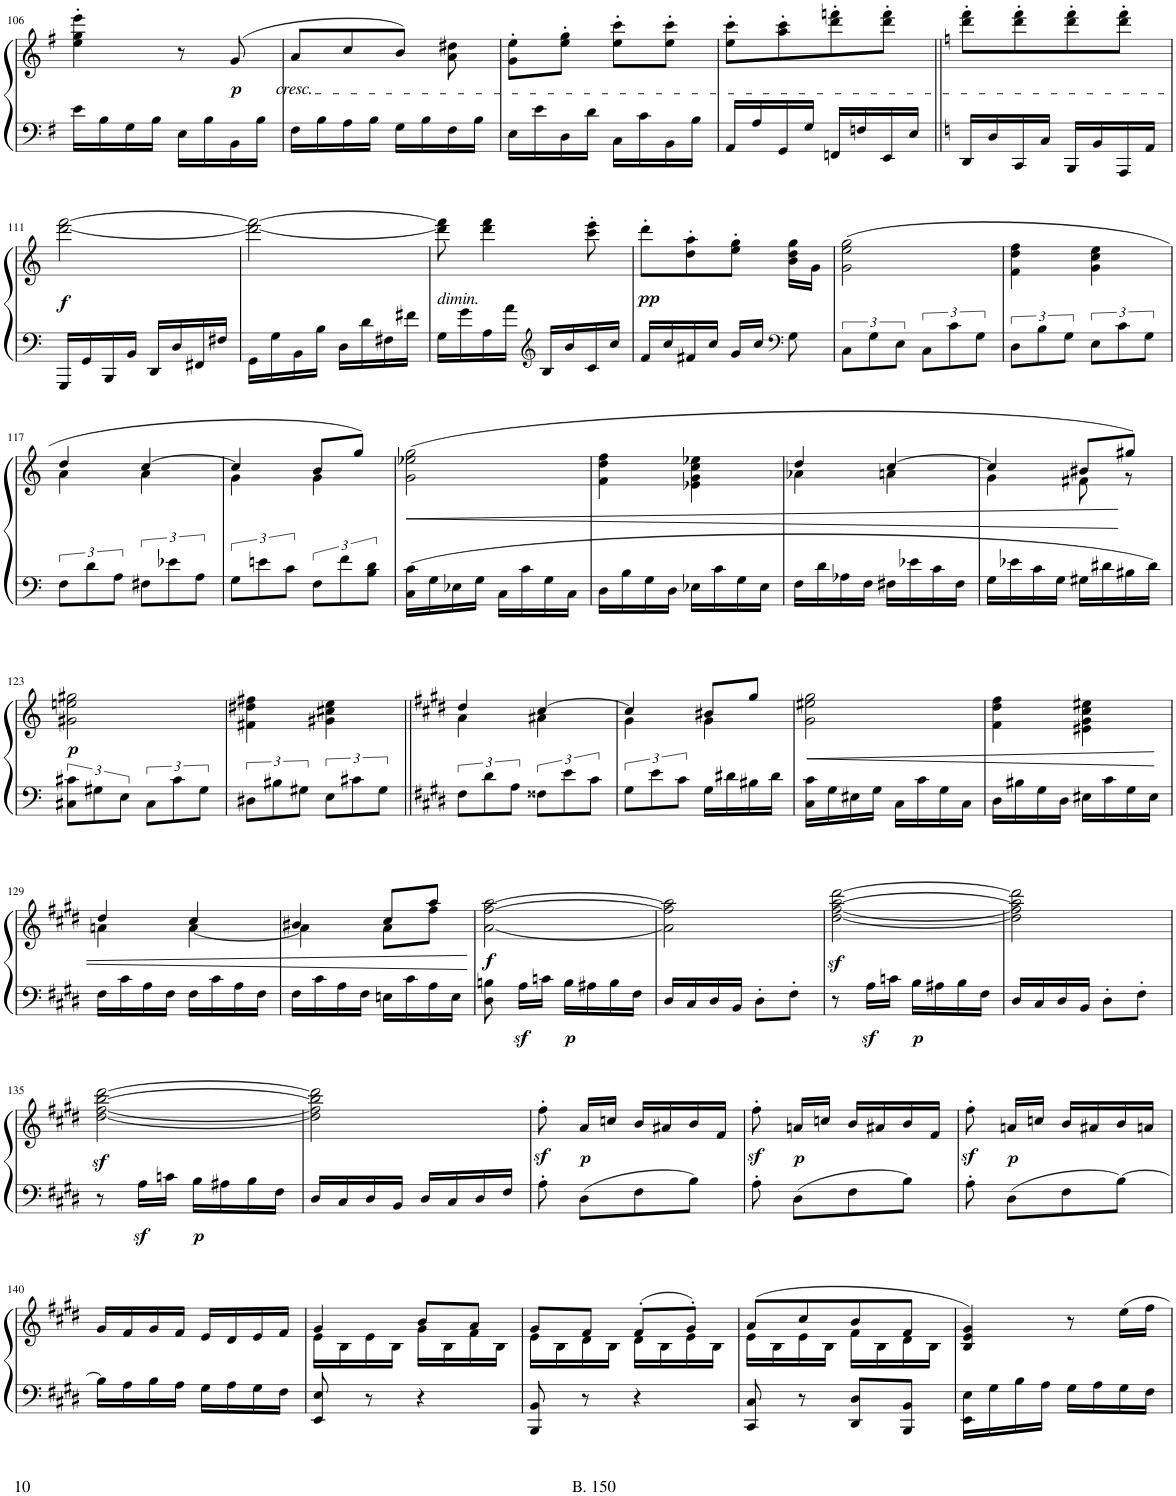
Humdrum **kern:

**kern	**kern	**dynam
*part1	*part1	*part1
*staff2	*staff1	*staff1/2
*I"Piano	*	*
*I'Pno.	*	*
!!LO:PB:g=z
*clefF4	*clefG2	*
*k[f#]	*k[f#]	*
*M2/4	*M2/4	*
=106	=106	=106
16e\LL	4ee\' 4gg\' 4eee\'	.
16B\	.	.
16G\	.	.
16B\JJ	.	.
16E\LL	8r	.
16B\	.	.
!	!LO:TX:b:i:t=cresc.	!
!	!	!LO:DY:b
16BB\	(>8g/	p
16B\JJ	.	.
=107	=107	=107
16F#\LL	8a/L	.
16B\	.	.
16A\	8cc/	.
16B\JJ	.	.
16G\LL	8b/J)	.
16B\	.	.
16F#\	8a\ 8dd#X\	.
16B\JJ	.	.
=108	=108	=108
16E\LL	8g\' 8ee\'L	.
16e\	.	.
16D\	8ee\' 8gg\'J	.
16d\JJ	.	.
16C\LL	8ee\' 8ccc\'L	.
16c\	.	.
16BB\	8ee\' 8ccc\'J	.
16B\JJ	.	.
=109	=109	=109
16AA/LL	8ee\' 8ccc\'L	.
16A/	.	.
16GG/	8aa\' 8ccc\'	.
16G/JJ	.	.
16FFn/LL	8ddd\' 8fffn\'	.
16Fn/	.	.
16EE/	8ddd\' 8fff\'J	.
16E/JJ	.	.
=110||	=110||	=110||
*k[]	*k[]	*
16DD/LL	8ddd\' 8fff\'L	.
16D/	.	.
16CC/	8ddd\' 8fff\'	.
16C/JJ	.	.
16BBB/LL	8ddd\' 8fff\'	.
16BB/	.	.
16AAA/	8ddd\' 8fff\'J	.
16AA/JJ	.	.
!!LO:LB:g=z
=111	=111	=111
!	!	!LO:DY:b
16GGG/LL	[2ddd\ [2fff\	f
16GG/	.	.
16BBB/	.	.
16BB/JJ	.	.
16DD/LL	.	.
16D/	.	.
16FF#X/	.	.
16F#X/JJ	.	.
=112	=112	=112
16GG\LL	2ddd\_ 2fff\_	.
16G\	.	.
16BB\	.	.
16B\JJ	.	.
16D\LL	.	.
16d\	.	.
16F#X\	.	.
16f#X\JJ	.	.
=113	=113	=113
!	!LO:TX:b:i:t=dimin.	!
16G\LL	8ddd\] 8fff\]	.
16g\	.	.
16A\	4ddd\ 4fff\	.
16a\JJ	.	.
*clefG2	*	*
16B/LL	.	.
16b/	.	.
16c/	8ccc\' 8eee\'	.
16cc/JJ	.	.
=114	=114	=114
!	!	!LO:DY:b
16f/LL	8ddd'\L	pp
16cc/	.	.
16f#X/	8dd\' 8aa\'	.
16cc/JJ	.	.
16g/LL	8ee\' 8gg\'J	.
16cc/JJ	.	.
*clefF4	*	*
8G\	16b\ 16dd\ 16gg\LL	.
.	16g\JJ	.
=115	=115	=115
12C\L	(2g\ 2ee\ 2gg\	.
12G\	.	.
12E\J	.	.
12C\L	.	.
12c\	.	.
12G\J	.	.
=116	=116	=116
12D\L	4f\ 4dd\ 4ff\	.
12B\	.	.
12G\J	.	.
12E\L	4g\ 4cc\ 4ee\	.
12c\	.	.
12G\J	.	.
!!LO:LB:g=z
=117	=117	=117
*	*^	*
12F\L	4dd/	4a\	.
12d\	.	.	.
12A\J	.	.	.
12F#X\L	[4cc/	4a\	.
12e-X\	.	.	.
12A\J	.	.	.
=118	=118	=118	=118
12G\L	4cc/]	4g\	.
12en\	.	.	.
12c\J	.	.	.
12F\L	8b/L	4g\	.
12f\	.	.	.
.	8gg/J)	.	.
12B\ 12d\J	.	.	.
*	*v	*v	*
=119	=119	=119
!	!	!LO:HP:b
16C\ 16c\LL	(2g\ 2ee-X\ 2gg\	<
16G\	.	.
16E-X\	.	.
16G\JJ	.	.
16C\LL	.	.
16c\	.	.
16G\	.	.
16C\JJ	.	.
=120	=120	=120
16D\LL	4f\ 4dd\ 4ff\	.
16B\	.	.
16G\	.	.
16D\JJ	.	.
16E-X\LL	4e-X\ 4g\ 4cc\ 4ee-X\	.
16c\	.	.
16G\	.	.
16E-\JJ	.	.
=121	=121	=121
*	*^	*
16F\LL	4dd/	4a-X\	.
16d\	.	.	.
16A-X\	.	.	.
16F\JJ	.	.	.
16F#X\LL	[4cc/	4an\	.
16e-X\	.	.	.
16c\	.	.	.
16F#\JJ	.	.	.
=122	=122	=122	=122
16G\LL	4cc/]	4g\	.
16e-X\	.	.	.
16c\	.	.	.
16G\JJ	.	.	.
16G#X\LL	8b#X/L	8f#X\	.
16d#X\	.	.	.
16B#X\	8gg#X/J)	8r	[
16d#\JJ	.	.	.
*	*v	*v	*
!!LO:LB:g=z
=123	=123	=123
!	!	!LO:DY:b
12C#X\ 12c#X\L	2g#X\ 2een\ 2gg#X\	p
12G#X\	.	.
12E\J	.	.
12C#\L	.	.
12c#\	.	.
12G#\J	.	.
=124	=124	=124
12D#X\L	4f#X\ 4dd#X\ 4ff#X\	.
12B#X\	.	.
12G#X\J	.	.
12E\L	4g#X\ 4cc#X\ 4ee\	.
12c#X\	.	.
12G#\J	.	.
=125||	=125||	=125||
*k[f#c#g#d#]	*k[f#c#g#d#]	*
*	*^	*
12F#\L	4dd#/	4a\	.
12d#\	.	.	.
12A\J	.	.	.
12F##X\L	[4cc#/	4a#X\	.
12e\	.	.	.
12c#\J	.	.	.
=126	=126	=126	=126
12G#\L	4cc#/]	4g#\	.
12e\	.	.	.
12c#\J	.	.	.
16G#\LL	8b#X/L	4g#\	.
16d#X\	.	.	.
16B#X\	8gg#/J	.	.
16d#\JJ	.	.	.
*	*v	*v	*
=127	=127	=127
!	!	!LO:HP:b
16C#\ 16c#\LL	2g#\ 2ee#X\ 2gg#\	<
16G#\	.	.
16E#X\	.	.
16G#\JJ	.	.
16C#\LL	.	.
16c#\	.	.
16G#\	.	.
16C#\JJ	.	.
=128	=128	=128
16D#\LL	4f#\ 4dd#\ 4ff#\	.
16B#X\	.	.
16G#\	.	.
16D#\JJ	.	.
16E#X\LL	4e#X\ 4g#\ 4cc#\ 4ee#X\	.
16c#\	.	.
16G#\	.	.
16E#\JJ	.	.
!!LO:LB:g=z
=129	=129	=129
*	*^	*
16F#\LL	4dd#/	4an\	.
16c#\	.	.	.
16A\	.	.	.
16F#\JJ	.	.	.
16F#\LL	4cc#/	[4a\	.
16c#\	.	.	.
16A\	.	.	.
16F#\JJ	.	.	.
=130	=130	=130	=130
16F#\LL	4b#X/	4a\]	.
16c#\	.	.	.
16A\	.	.	.
16F#\JJ	.	.	.
16En\LL	8cc#/L	8a\L	.
16c#\	.	.	.
16A\	8aa/J	8ff#\J	.
16E\JJ	.	.	.
*	*v	*v	*
.	.	[
=131	=131	=131
!	!	!LO:DY:b
8D#\ 8Bn\	[2a\ [2ff#\ [2aa\	f
16Az<\LL	.	.
16cn\JJ	.	.
!	!	!LO:DY:b=2
16B\LL	.	p
16A#X\	.	.
16B\	.	.
16F#\JJ	.	.
=132	=132	=132
16D#/LL	2a\] 2ff#\] 2aa\]	.
16C#/	.	.
16D#/	.	.
16BB/JJ	.	.
8D#'\L	.	.
8F#'\J	.	.
=133	=133	=133
8r	[2dd#\z< [2ff#\z< [2aa\z< [2ddd#\z<	.
16Az<\LL	.	.
16cn\JJ	.	.
!	!	!LO:DY:b=2
16B\LL	.	p
16A#X\	.	.
16B\	.	.
16F#\JJ	.	.
=134	=134	=134
16D#/LL	2dd#\] 2ff#\] 2aa\] 2ddd#\]	.
16C#/	.	.
16D#/	.	.
16BB/JJ	.	.
8D#'\L	.	.
8F#'\J	.	.
!!LO:LB:g=z
=135	=135	=135
8r	[2dd#\z< [2ff#\z< [2bb\z< [2ddd#\z<	.
16Az<\LL	.	.
16cn\JJ	.	.
!	!	!LO:DY:b=2
16B\LL	.	p
16A#X\	.	.
16B\	.	.
16F#\JJ	.	.
=136	=136	=136
16D#/LL	2dd#\] 2ff#\] 2bb\] 2ddd#\]	.
16C#/	.	.
16D#/	.	.
16BB/JJ	.	.
16D#/LL	.	.
16C#/	.	.
16D#/	.	.
16F#/JJ	.	.
=137	=137	=137
8A'\	8ff#z<'\	.
!	!	!LO:DY:b
8D#\L	16a/LL	p
.	16ccn/JJ	.
8F#\	16b/LL	.
.	16a#X/	.
8B\J	16b/	.
.	16f#/JJ	.
=138	=138	=138
8A'\	8ff#z<'\	.
!	!	!LO:DY:b
8D#\L	16an/LL	p
.	16ccn/JJ	.
8F#\	16b/LL	.
.	16a#X/	.
8B\J	16b/	.
.	16f#/JJ	.
=139	=139	=139
8A'\	8ff#z<'\	.
!	!	!LO:DY:b
8D#\L	16an/LL	p
.	16ccn/JJ	.
8F#\	16b/LL	.
.	16a#X/	.
[8B\J	16b/	.
.	16an/JJ	.
!!LO:LB:g=z
=140	=140	=140
16B\LL]	16g#/LL	.
16A\	16f#/	.
16B\	16g#/	.
16A\JJ	16f#/JJ	.
16G#\LL	16e/LL	.
16A\	16d#/	.
16G#\	16e/	.
16F#\JJ	16f#;</JJ	.
=141	=141	=141
*	*^	*
8EE/ 8E/	4g#/	16e\LL	.
.	.	16B\	.
8r	.	16e\	.
.	.	16B\JJ	.
4r	8b/L	16g#\LL	.
.	.	16B\	.
.	8a/J	16f#\	.
.	.	16B\JJ	.
=142	=142	=142	=142
8BBB/ 8BB/	8g#/L	16e\LL	.
.	.	16B\	.
8r	8f#/J	16d#\	.
.	.	16B\JJ	.
4r	(8f#'/L	16d#\LL	.
.	.	16B\	.
.	8g#'/J)	16e\	.
.	.	16B\JJ	.
=143	=143	=143	=143
8CC#/ 8C#/	(8a/L	16e\LL	.
.	.	16B\	.
8r	8cc#/	16e\	.
.	.	16B\JJ	.
8DD#/ 8D#/L	8b/	16f#\LL	.
.	.	16B\	.
8BBB/ 8BB/J	8f#/J	16d#\	.
.	.	16B\JJ	.
*	*v	*v	*
=144	=144	=144
16EE\ 16E\LL	4B/ 4e/ 4g#/)	.
16G#\	.	.
16B\	.	.
16A\JJ	.	.
16G#\LL	8r	.
16A\	.	.
16G#\	16ee\LL	.
16F#\JJ	16ff#\JJ	.
=	=	=
*-	*-	*-
